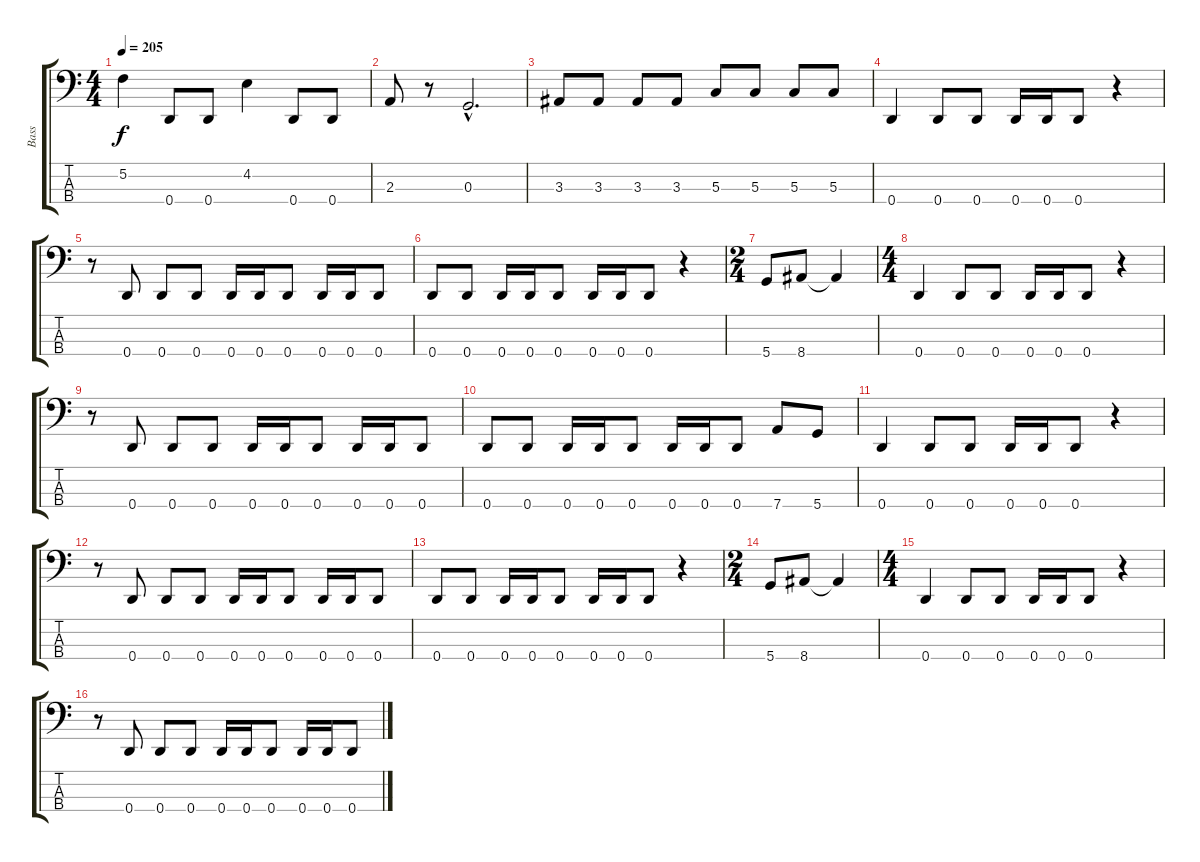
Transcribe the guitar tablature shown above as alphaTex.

\track ("Bass" "Bass") {instrument electricbasspick}
\staff {score tabs}
\tuning (F2 C2 G1 D1) {hide}
\ts (4 4)
\tempo 205
\clef f4
\ks c
5.2.4{dy f} 0.4.8 0.4.8 4.2.4 0.4.8 0.4.8 |
2.3.8 r.8 0.3{hac}.2{d} |
3.3.8 3.3.8 3.3.8 3.3.8 5.3.8 5.3.8 5.3.8 5.3.8 |
0.4.4 0.4.8 0.4.8 0.4.16 0.4.16 0.4.8 r.4 |
r.8 0.4.8 0.4.8 0.4.8 0.4.16 0.4.16 0.4.8 0.4.16 0.4.16 0.4.8 |
0.4.8 0.4.8 0.4.16 0.4.16 0.4.8 0.4.16 0.4.16 0.4.8 r.4 |
\ts (2 4)
5.4.8 8.4.8 8.4{t}.4 |
\ts (4 4)
0.4.4 0.4.8 0.4.8 0.4.16 0.4.16 0.4.8 r.4 |
r.8 0.4.8 0.4.8 0.4.8 0.4.16 0.4.16 0.4.8 0.4.16 0.4.16 0.4.8 |
0.4.8 0.4.8 0.4.16 0.4.16 0.4.8 0.4.16 0.4.16 0.4.8 7.4.8 5.4.8 |
0.4.4 0.4.8 0.4.8 0.4.16 0.4.16 0.4.8 r.4 |
r.8 0.4.8 0.4.8 0.4.8 0.4.16 0.4.16 0.4.8 0.4.16 0.4.16 0.4.8 |
0.4.8 0.4.8 0.4.16 0.4.16 0.4.8 0.4.16 0.4.16 0.4.8 r.4 |
\ts (2 4)
5.4.8 8.4.8 8.4{t}.4 |
\ts (4 4)
0.4.4 0.4.8 0.4.8 0.4.16 0.4.16 0.4.8 r.4 |
r.8 0.4.8 0.4.8 0.4.8 0.4.16 0.4.16 0.4.8 0.4.16 0.4.16 0.4.8
